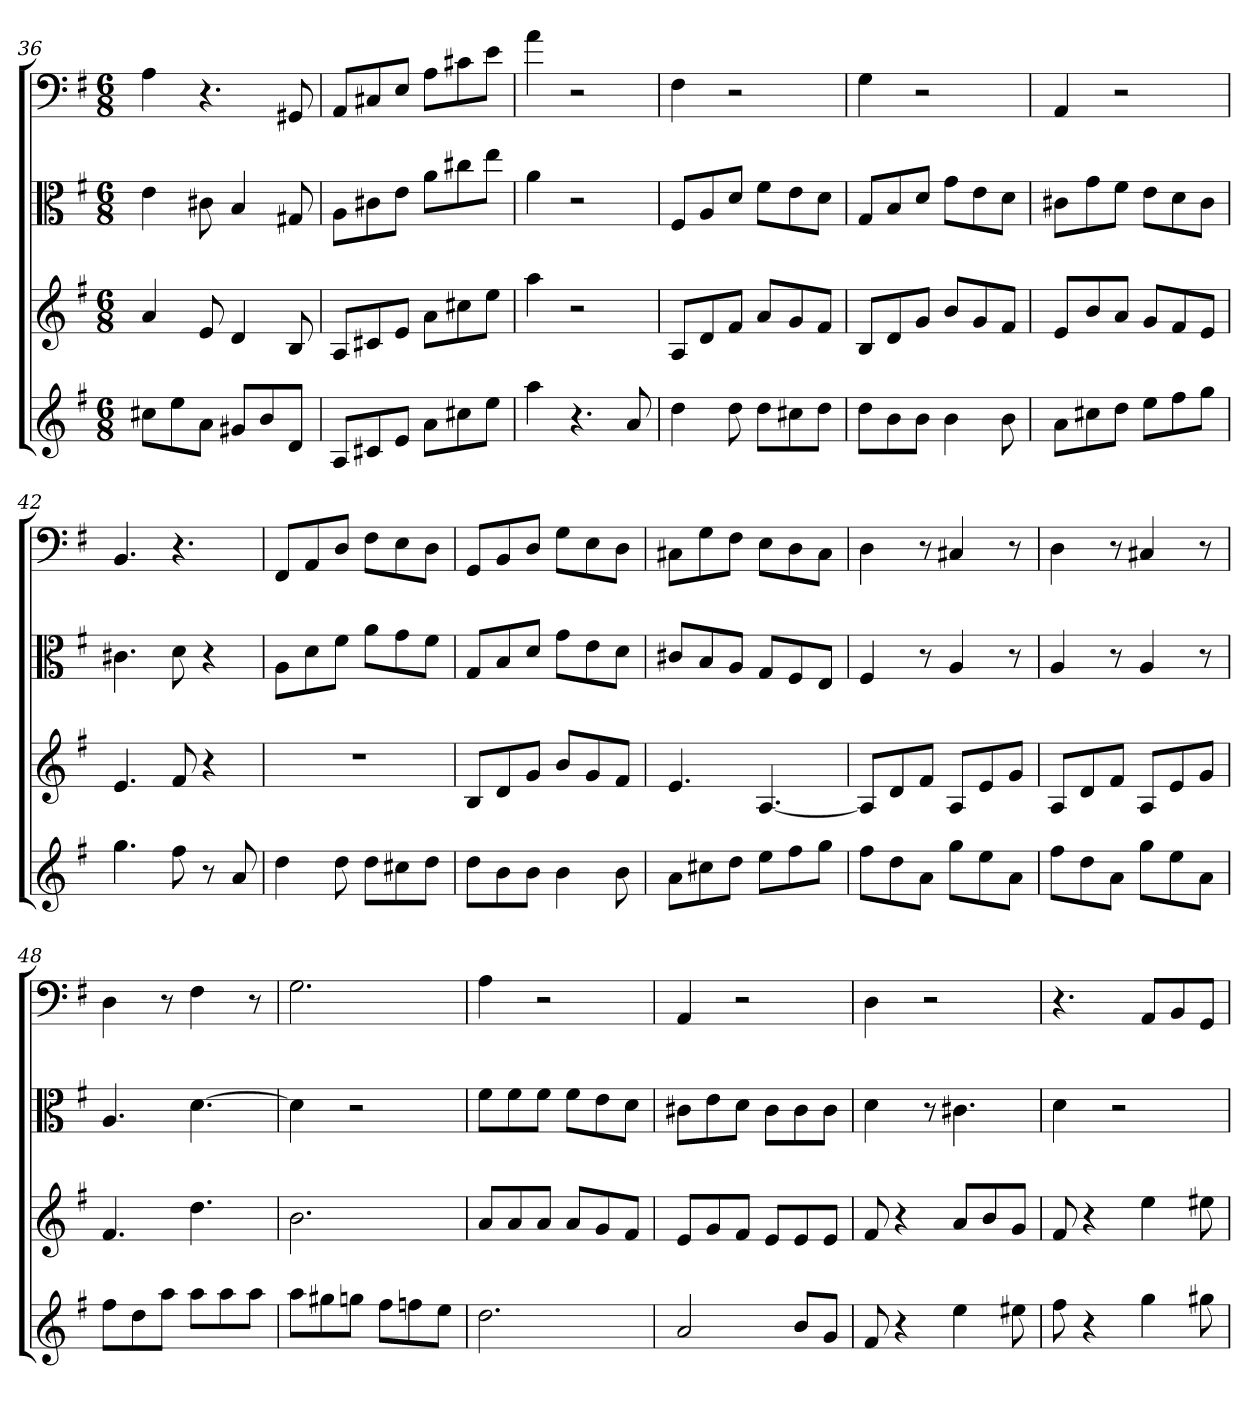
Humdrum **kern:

**kern	**kern	**kern	**kern
*part4	*part3	*part2	*part1
*staff4	*staff3	*staff2	*staff1
*	*	*clefC3	*clefF4
*k[f#]	*k[f#]	*k[f#]	*k[f#]
*G:	*G:	*G:	*G:
*M6/8	*M6/8	*M6/8	*M6/8
=36	=36	=36	=36
8cc#XL	4a	4e	4A
8ee	.	.	.
8aJ	8e	8c#X	4.r
8g#XL	4d	4B	.
8b	.	.	.
8dJ	8B	8G#X	8GG#X
=37	=37	=37	=37
8AL	8AL	8A\L	8AA/L
8c#X	8c#X	8c#X\	8C#X/
8eJ	8eJ	8e\J	8E/J
8aL	8aL	8a\L	8A\L
8cc#X	8cc#X	8cc#X\	8c#X\
8eeJ	8eeJ	8ee\J	8e\J
=38	=38	=38	=38
4aa	4aa	4a	4a
4.r	2r	2r	2r
8a	.	.	.
=39	=39	=39	=39
4dd	8AL	8F#/L	4F#
.	8d	8A/	.
8dd	8f#J	8d/J	2r
8ddL	8aL	8f#\L	.
8cc#X	8g	8e\	.
8ddJ	8f#J	8d\J	.
=40	=40	=40	=40
8ddL	8BL	8G/L	4G
8b	8d	8B/	.
8bJ	8gJ	8d/J	2r
4b	8bL	8g\L	.
.	8g	8e\	.
8b	8f#J	8d\J	.
=41	=41	=41	=41
8aL	8eL	8c#X\L	4AA
8cc#X	8b	8g\	.
8ddJ	8aJ	8f#\J	2r
8eeL	8gL	8e\L	.
8ff#	8f#	8d\	.
8ggJ	8eJ	8c#\J	.
=42	=42	=42	=42
4.gg	4.e	4.c#X	4.BB
8ff#	8f#	8d	4.r
8r	4r	4r	.
8a	.	.	.
=43	=43	=43	=43
4dd	2.r	8A\L	8FF#/L
.	.	8d\	8AA/
8dd	.	8f#\J	8D/J
8ddL	.	8a\L	8F#\L
8cc#X	.	8g\	8E\
8ddJ	.	8f#\J	8D\J
=44	=44	=44	=44
8ddL	8BL	8G/L	8GG/L
8b	8d	8B/	8BB/
8bJ	8gJ	8d/J	8D/J
4b	8bL	8g\L	8G\L
.	8g	8e\	8E\
8b	8f#J	8d\J	8D\J
=45	=45	=45	=45
8aL	4.e	8c#X/L	8C#X\L
8cc#X	.	8B/	8G\
8ddJ	.	8A/J	8F#\J
8eeL	[4.A	8G/L	8E\L
8ff#	.	8F#/	8D\
8ggJ	.	8E/J	8C#\J
=46	=46	=46	=46
8ff#L	8AL]	4F#	4D
8dd	8d	.	.
8aJ	8f#J	8r	8r
8ggL	8AL	4A	4C#X
8ee	8e	.	.
8aJ	8gJ	8r	8r
=47	=47	=47	=47
8ff#L	8AL	4A	4D
8dd	8d	.	.
8aJ	8f#J	8r	8r
8ggL	8AL	4A	4C#X
8ee	8e	.	.
8aJ	8gJ	8r	8r
=48	=48	=48	=48
8ff#L	4.f#	4.A	4D
8dd	.	.	.
8aaJ	.	.	8r
8aaL	4.dd	[4.d	4F#
8aa	.	.	.
8aaJ	.	.	8r
=49	=49	=49	=49
8aaL	2.b	4d]	2.G
8gg#X	.	.	.
8ggnJ	.	2r	.
8ff#L	.	.	.
8ffn	.	.	.
8eeJ	.	.	.
=50	=50	=50	=50
2.dd	8aL	8f#\L	4A
.	8a	8f#\	.
.	8aJ	8f#\J	2r
.	8aL	8f#\L	.
.	8g	8e\	.
.	8f#J	8d\J	.
=51	=51	=51	=51
2a	8eL	8c#X\L	4AA
.	8g	8e\	.
.	8f#J	8d\J	2r
.	8eL	8c#\L	.
8bL	8e	8c#\	.
8gJ	8eJ	8c#\J	.
=52	=52	=52	=52
8f#	8f#	4d	4D
4r	4r	.	.
.	.	8r	2r
4ee	8aL	4.c#X	.
.	8b	.	.
8ee#X	8gJ	.	.
=53	=53	=53	=53
8ff#	8f#	4d	4.r
4r	4r	.	.
.	.	2r	.
4gg	4ee	.	8AA/L
.	.	.	8BB/
8gg#X	8ee#X	.	8GG/J
=	=	=	=
*-	*-	*-	*-
